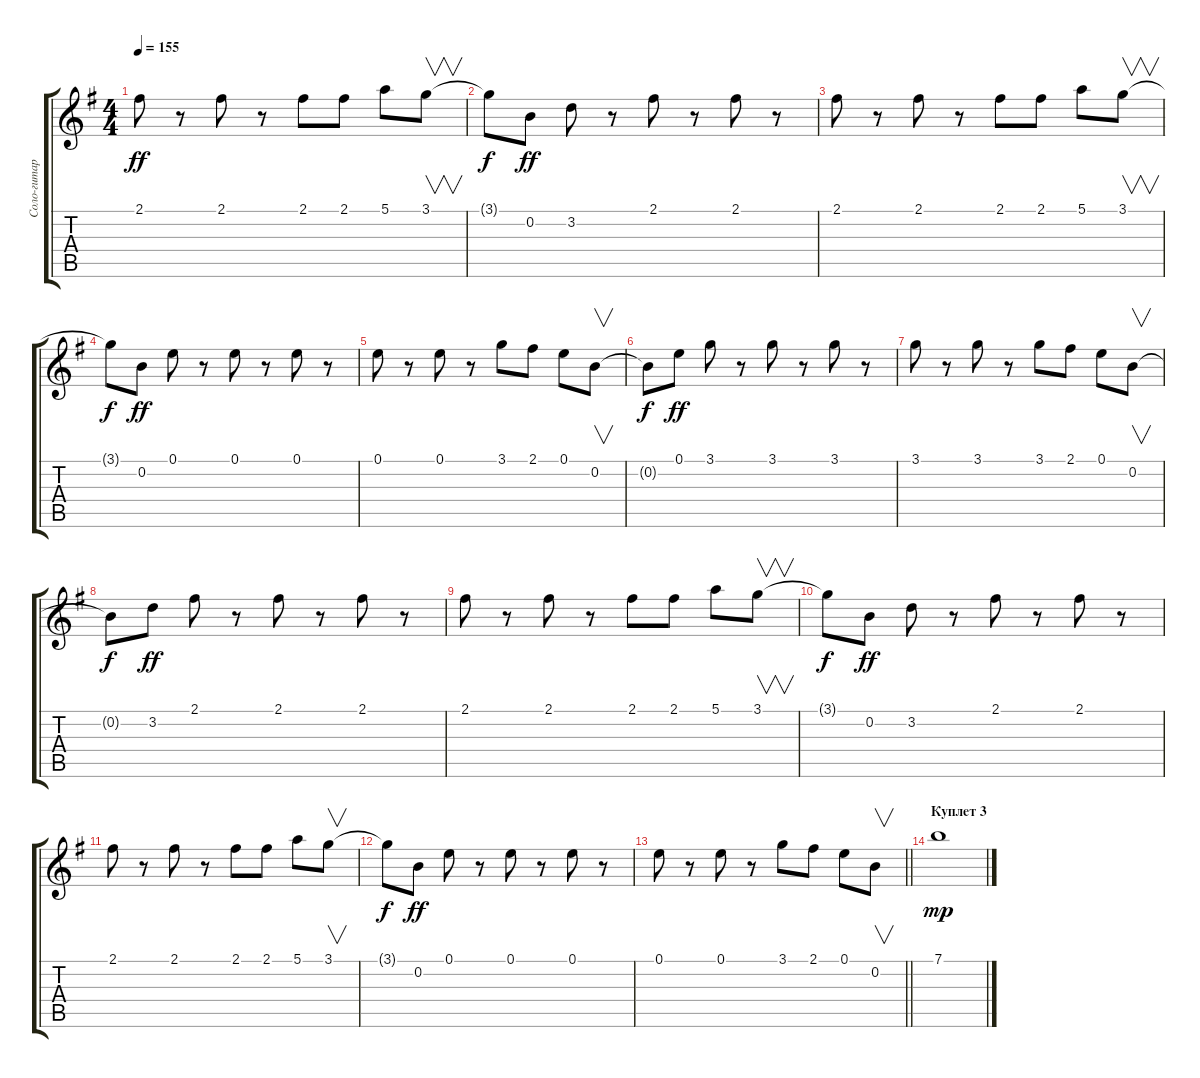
\track ("Соло-гитара" "Соло-гитар") {instrument electricguitarjazz}
\staff {score tabs}
\tuning (E4 B3 G3 D3 A2 E2) {hide}
\ts (4 4)
\tempo 155
\clef g2
\ks eminor
2.1.8{dy ff} r.8 2.1.8 r.8 2.1.8 2.1.8 5.1.8 3.1.8{v} |
3.1{t}.8{dy f} 0.2.8{dy ff} 3.2.8 r.8 2.1.8 r.8 2.1.8 r.8 |
2.1.8 r.8 2.1.8 r.8 2.1.8 2.1.8 5.1.8 3.1.8{v} |
3.1{t}.8{dy f} 0.2.8{dy ff} 0.1.8 r.8 0.1.8 r.8 0.1.8 r.8 |
0.1.8 r.8 0.1.8 r.8 3.1.8 2.1.8 0.1.8 0.2.8{v} |
0.2{t}.8{dy f balance 8} 0.1.8{dy ff} 3.1.8 r.8 3.1.8 r.8 3.1.8 r.8 |
3.1.8 r.8 3.1.8 r.8 3.1.8 2.1.8 0.1.8 0.2.8{v} |
0.2{t}.8{dy f} 3.2.8{dy ff} 2.1.8 r.8 2.1.8 r.8 2.1.8 r.8 |
2.1.8 r.8 2.1.8 r.8 2.1.8 2.1.8 5.1.8 3.1.8{v} |
3.1{t}.8{dy f} 0.2.8{dy ff} 3.2.8 r.8 2.1.8 r.8 2.1.8 r.8 |
2.1.8 r.8 2.1.8 r.8 2.1.8 2.1.8 5.1.8 3.1.8{v} |
3.1{t}.8{dy f} 0.2.8{dy ff} 0.1.8 r.8 0.1.8 r.8 0.1.8 r.8 |
\barLineRight lightlight
0.1.8 r.8 0.1.8 r.8 3.1.8 2.1.8 0.1.8 0.2.8{v} |
\section ("" "Куплет 3")
7.1.1{dy mp}
